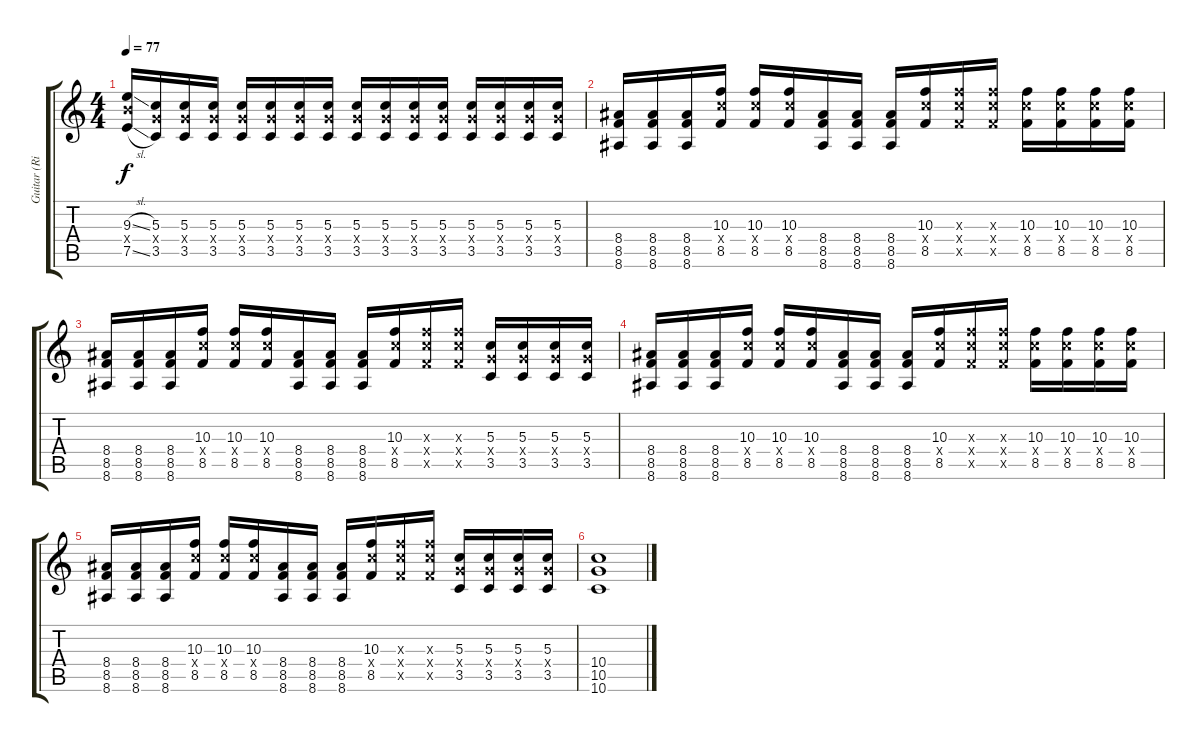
\track ("Guitar (Right)" "Guitar (Ri") {instrument overdrivenguitar}
\staff {score tabs}
\tuning (E4 B3 G3 D3 A2 D2) {hide}
\ts (4 4)
\tempo 77
\clef g2
\ks c
(9.3{sl} 9.4{x} 7.5{sl}).16{dy f} (5.3 5.4{x} 3.5).16 (5.3 5.4{x} 3.5).16 (5.3 5.4{x} 3.5).16 (5.3 5.4{x} 3.5).16 (5.3 5.4{x} 3.5).16 (5.3 5.4{x} 3.5).16 (5.3 5.4{x} 3.5).16 (5.3 5.4{x} 3.5).16 (5.3 5.4{x} 3.5).16 (5.3 5.4{x} 3.5).16 (5.3 5.4{x} 3.5).16 (5.3 5.4{x} 3.5).16 (5.3 5.4{x} 3.5).16 (5.3 5.4{x} 3.5).16 (5.3 5.4{x} 3.5).16 |
(8.4 8.5 8.6).16 (8.4 8.5 8.6).16 (8.4 8.5 8.6).16 (10.3 10.4{x} 8.5).16 (10.3 10.4{x} 8.5).16 (10.3 10.4{x} 8.5).16 (8.4 8.5 8.6).16 (8.4 8.5 8.6).16 (8.4 8.5 8.6).16 (10.3 10.4{x} 8.5).16 (10.3{x} 10.4{x} 8.5{x}).16 (10.3{x} 10.4{x} 8.5{x}).16 (10.3 10.4{x} 8.5).16 (10.3 10.4{x} 8.5).16 (10.3 10.4{x} 8.5).16 (10.3 10.4{x} 8.5).16 |
(8.4 8.5 8.6).16 (8.4 8.5 8.6).16 (8.4 8.5 8.6).16 (10.3 10.4{x} 8.5).16 (10.3 10.4{x} 8.5).16 (10.3 10.4{x} 8.5).16 (8.4 8.5 8.6).16 (8.4 8.5 8.6).16 (8.4 8.5 8.6).16 (10.3 10.4{x} 8.5).16 (10.3{x} 10.4{x} 8.5{x}).16 (10.3{x} 10.4{x} 8.5{x}).16 (5.3 5.4{x} 3.5).16 (5.3 5.4{x} 3.5).16 (5.3 5.4{x} 3.5).16 (5.3 5.4{x} 3.5).16 |
(8.4 8.5 8.6).16 (8.4 8.5 8.6).16 (8.4 8.5 8.6).16 (10.3 10.4{x} 8.5).16 (10.3 10.4{x} 8.5).16 (10.3 10.4{x} 8.5).16 (8.4 8.5 8.6).16 (8.4 8.5 8.6).16 (8.4 8.5 8.6).16 (10.3 10.4{x} 8.5).16 (10.3{x} 10.4{x} 8.5{x}).16 (10.3{x} 10.4{x} 8.5{x}).16 (10.3 10.4{x} 8.5).16 (10.3 10.4{x} 8.5).16 (10.3 10.4{x} 8.5).16 (10.3 10.4{x} 8.5).16 |
(8.4 8.5 8.6).16 (8.4 8.5 8.6).16 (8.4 8.5 8.6).16 (10.3 10.4{x} 8.5).16 (10.3 10.4{x} 8.5).16 (10.3 10.4{x} 8.5).16 (8.4 8.5 8.6).16 (8.4 8.5 8.6).16 (8.4 8.5 8.6).16 (10.3 10.4{x} 8.5).16 (10.3{x} 10.4{x} 8.5{x}).16 (10.3{x} 10.4{x} 8.5{x}).16 (5.3 5.4{x} 3.5).16 (5.3 5.4{x} 3.5).16 (5.3 5.4{x} 3.5).16 (5.3 5.4{x} 3.5).16 |
(10.4 10.5 10.6).1
